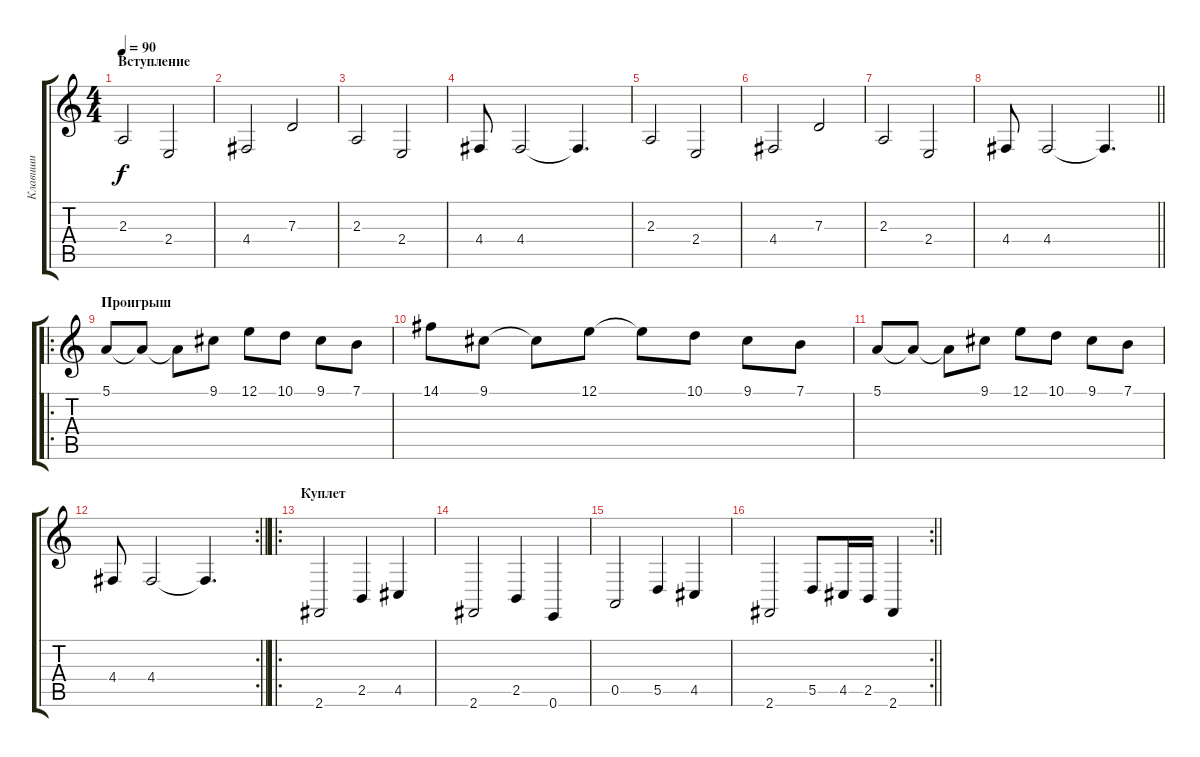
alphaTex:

\track ("Клавиши" "Клавиши") {instrument synthvoice}
\staff {score tabs}
\tuning (E4 B3 G3 D3 A2 E2) {hide}
\ts (4 4)
\section ("" "Вступление")
\tempo 90
\clef g2
\ks c
2.3.2{dy f instrument synthvoice} 2.4.2 |
4.4.2 7.3.2 |
2.3.2 2.4.2 |
4.4.8 4.4.2 4.4{t}.4{d} |
2.3.2 2.4.2 |
4.4.2 7.3.2 |
2.3.2 2.4.2 |
\barLineRight lightlight
4.4.8 4.4.2 4.4{t}.4{d} |
\ro
\section ("" "Проигрыш")
5.1.8 5.1{t}.8 5.1{t}.8 9.1.8 12.1.8 10.1.8 9.1.8 7.1.8 |
14.1.8 9.1.8 9.1{t}.8 12.1.8 12.1{t}.8 10.1.8 9.1.8 7.1.8 |
5.1.8 5.1{t}.8 5.1{t}.8 9.1.8 12.1.8 10.1.8 9.1.8 7.1.8 |
\rc 2
\barLineRight lightlight
4.4.8 4.4.2 4.4{t}.4{d} |
\ro
\section ("" "Куплет")
2.6.2 2.5.4 4.5.4 |
2.6.2 2.5.4 0.6.4 |
0.5.2 5.5.4 4.5.4 |
\rc 2
\barLineRight lightlight
2.6.2 5.5.8 4.5.16 2.5.16 2.6.4
